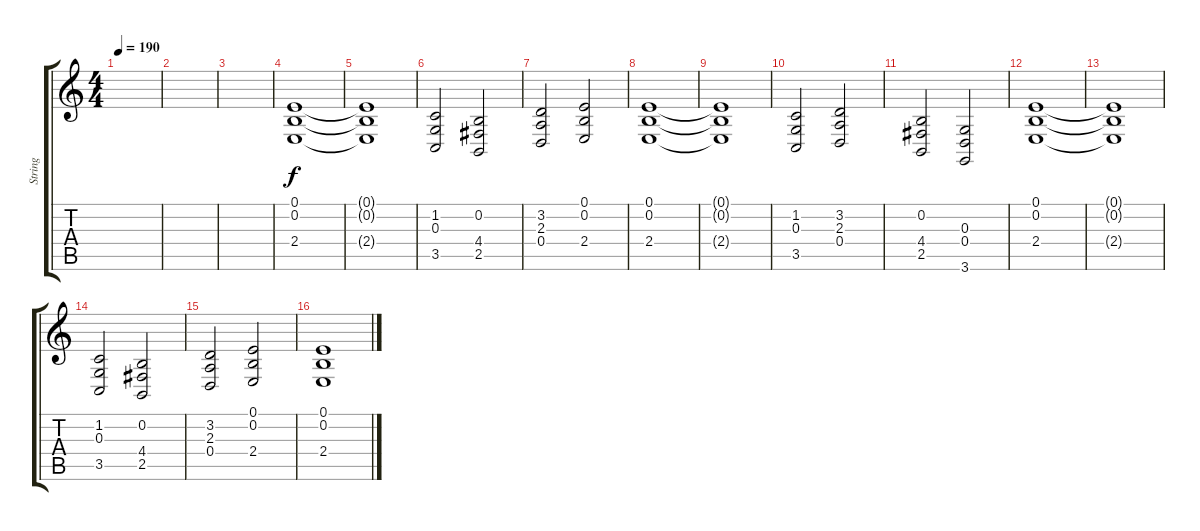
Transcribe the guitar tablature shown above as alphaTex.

\track ("String" "String") {instrument stringensemble1}
\staff {score tabs}
\tuning (E4 B3 G3 D3 A2 E2) {hide}
\ts (4 4)
\tempo 190
\clef g2
\ks c
|
|
|
(0.1 0.2 2.4).1 |
(0.1{t} 0.2{t} 2.4{t}).1 |
(1.2 0.3 3.5).2 (0.2 4.4 2.5).2 |
(3.2 2.3 0.4).2 (0.1 0.2 2.4).2 |
(0.1 0.2 2.4).1 |
(0.1{t} 0.2{t} 2.4{t}).1 |
(1.2 0.3 3.5).2 (3.2 2.3 0.4).2 |
(0.2 4.4 2.5).2 (0.3 0.4 3.6).2 |
(0.1 0.2 2.4).1 |
(0.1{t} 0.2{t} 2.4{t}).1 |
(1.2 0.3 3.5).2 (0.2 4.4 2.5).2 |
(3.2 2.3 0.4).2 (0.1 0.2 2.4).2 |
(0.1 0.2 2.4).1
